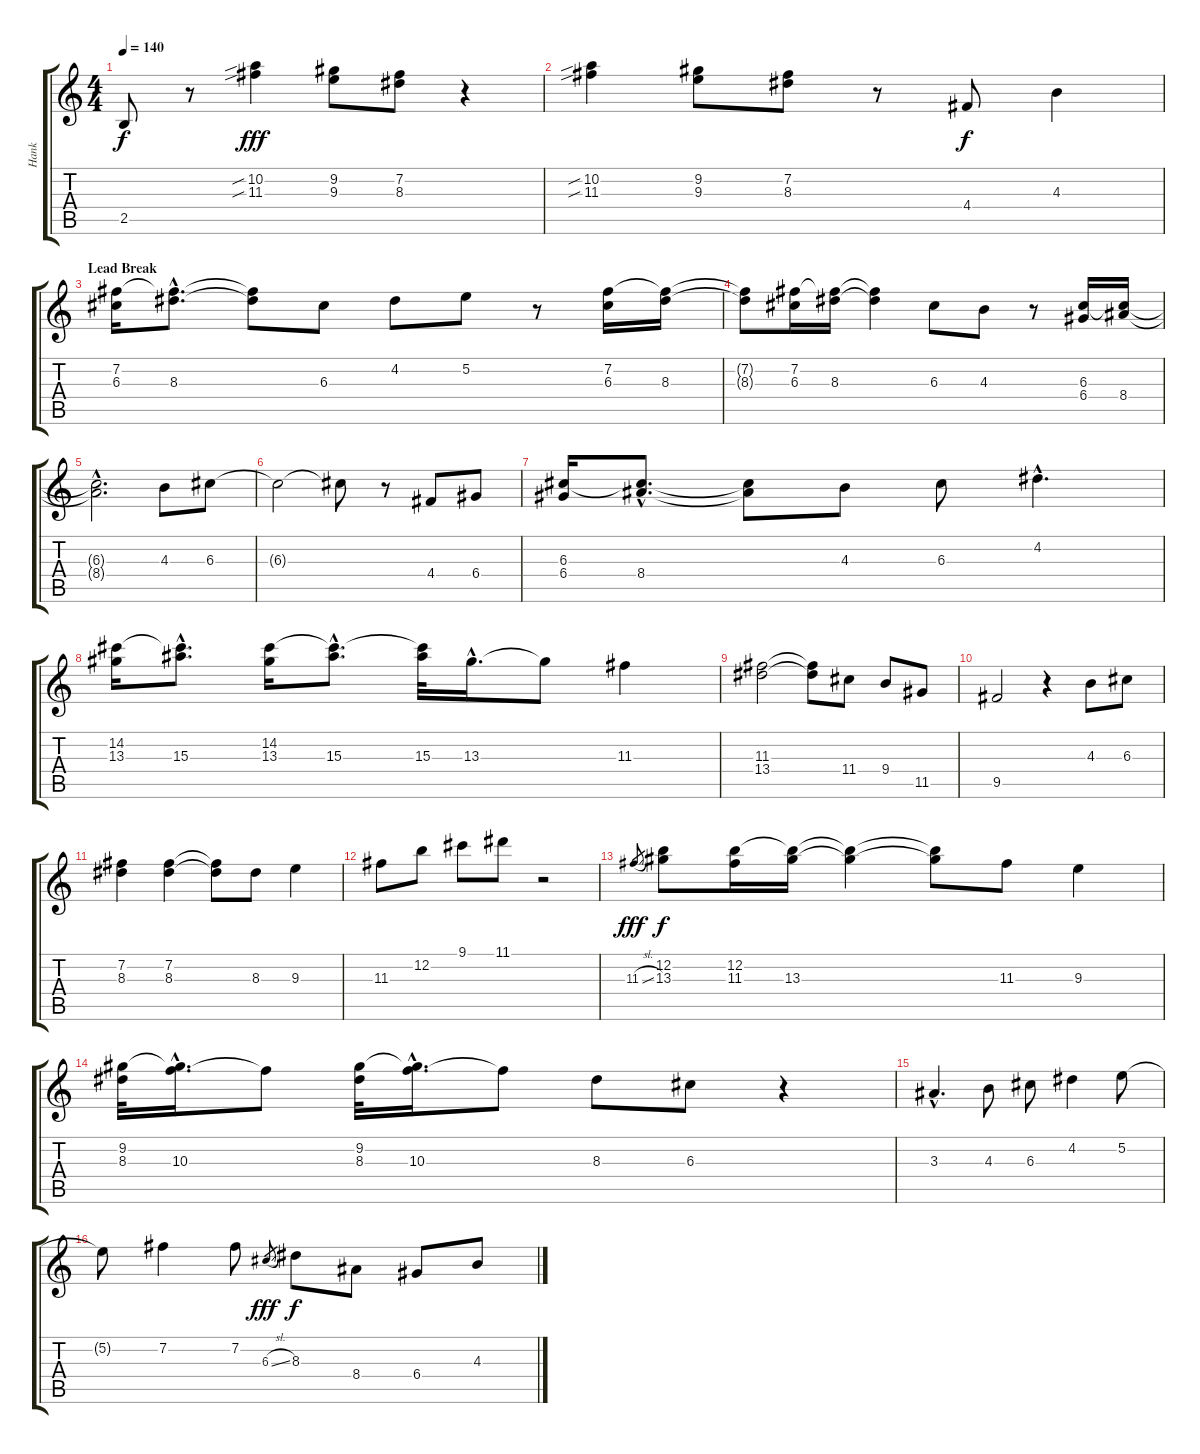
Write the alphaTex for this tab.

\track ("Hank" "Hank") {instrument electricguitarclean}
\staff {score tabs}
\tuning (E4 B3 G3 D3 A2 E2) {hide}
\ts (4 4)
\tempo 140
\clef g2
\ks c
2.5.8{dy f} r.8{instrument electricguitarclean} (10.2{sib} 11.3{sib}).4{dy fff} (9.2 9.3).8 (7.2 8.3).8 r.4 |
(10.2{sib} 11.3{sib}).4 (9.2 9.3).8 (7.2 8.3).8 r.8 4.4.8{dy f} 4.3.4 |
\section ("" "Lead Break")
(7.2 6.3).16 (7.2{hac t} 8.3{hac}).8{d} (7.2{t} 8.3{t}).8 6.3.8 4.2.8 5.2.8 r.8 (7.2 6.3).16 (7.2{t} 8.3).16 |
(7.2{t} 8.3{t}).8 (7.2 6.3).16 (7.2{t} 8.3).16 (7.2{t} 8.3{t}).4 6.3.8 4.3.8 r.8 (6.3 6.4).16 (6.3{t} 8.4).16 |
(6.3{hac t} 8.4{hac t}).2{d} 4.3.8 6.3.8 |
6.3{t}.2 6.3{t}.8 r.8 4.4.8 6.4.8 |
(6.3 6.4).16 (6.3{hac t} 8.4{hac}).8{d} (6.3{t} 8.4{t}).8 4.3.8 6.3.8 4.2{hac}.4{d} |
(14.2 13.3).16 (14.2{hac t} 15.3{hac}).8{d} (14.2 13.3).16 (14.2{hac t} 15.3{hac}).8{d} (14.2{t} 15.3).32 13.3{hac}.16{d} 13.3{t}.8 11.3.4 |
(11.3 13.4).2 (11.3{t} 13.4{t}).8 11.4.8 9.4.8 11.5.8 |
9.5.2 r.4 4.3.8 6.3.8 |
(7.2 8.3).4 (7.2 8.3).4 (7.2{t} 8.3{t}).8 8.3.8 9.3.4 |
11.3.8 12.2.8 9.1.8 11.1.8 r.2 |
11.3{sl}.8{gr dy fff} (12.2 13.3).8{dy f} (12.2 11.3).16 (12.2{t} 13.3).16 (12.2{t} 13.3{t}).4 (12.2{t} 13.3{t}).8 11.3.8 9.3.4 |
(9.2 8.3).32 (9.2{hac t} 10.3{hac}).16{d} 10.3{t}.8 (9.2 8.3).32 (9.2{hac t} 10.3{hac}).16{d} 10.3{t}.8 8.3.8 6.3.8 r.4 |
3.3{hac}.4{d} 4.3.8 6.3.8 4.2.4 5.2.8 |
5.2{t}.8 7.2.4 7.2.8 6.3{sl}.8{gr dy fff} 8.3.8{dy f} 8.4.8 6.4.8 4.3.8
